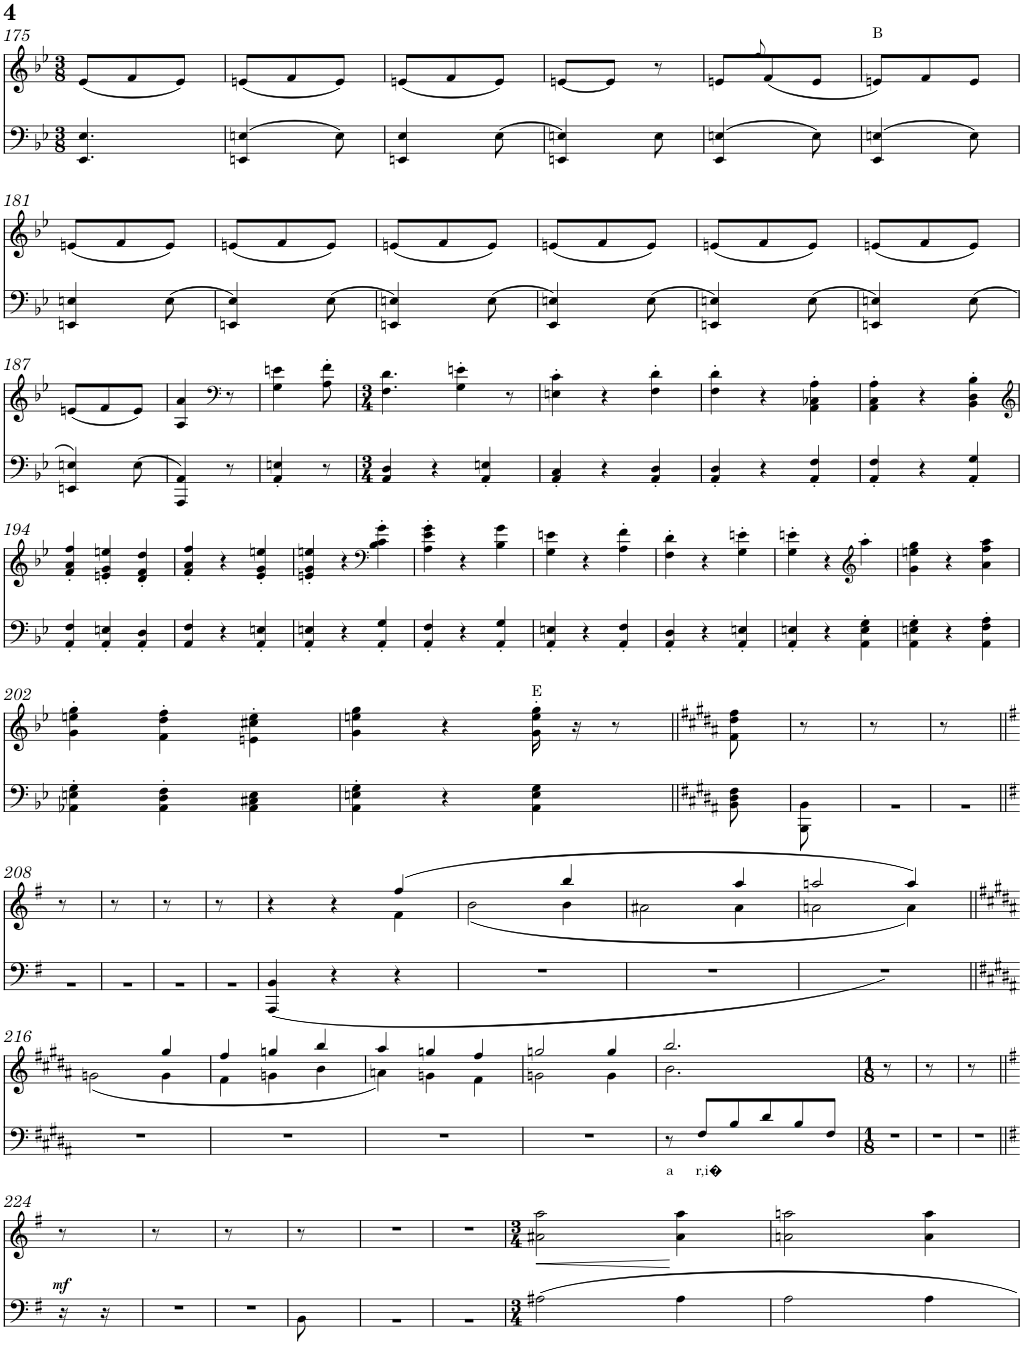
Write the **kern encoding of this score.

**kern	**text	**dynam	**kern	**harte
*part2	*part2	*part2	*part1	*part1
*staff2	*staff2	*staff2	*staff1	*
*I"Piano	*	*	*I"Piano	*
*I'Pno	*	*	*I'Pno	*
!!LO:PB:g=z
*clefF4	*	*	*clefG2	*
*k[b-e-]	*	*	*k[b-e-]	*
*M3/8	*	*	*M3/8	*
=175	=175	=175	=175	=175
4.EE-/ 4.E-/	.	.	(8e-/L	.
.	.	.	8f/	.
.	.	.	8e-/J)	.
=176	=176	=176	=176	=176
(4EEn/ 4En/	.	.	(8en/L	.
.	.	.	8f/	.
8E\)	.	.	8e/J)	.
=177	=177	=177	=177	=177
4EEn/ 4E-/	.	.	(8en/L	.
.	.	.	8f/	.
(8E-\	.	.	8e/J)	.
=178	=178	=178	=178	=178
4EEn/ 4En/)	.	.	[8en/L	.
.	.	.	8e/J]	.
8E\	.	.	8r	.
=179	=179	=179	=179	=179
(4EE-/ 4En/	.	.	8en/L	.
.	.	.	8qff/	.
.	.	.	(8f/	.
8E\)	.	.	8e/J	.
=180	=180	=180	=180	=180
(4EE-/ 4En/	.	.	8en/L)	B:maj
.	.	.	8f/	.
8E\)	.	.	8e/J	.
!!LO:LB:g=z
=181	=181	=181	=181	=181
4EEn/ 4En/	.	.	(8en/L	.
.	.	.	8f/	.
(8E\	.	.	8e/J)	.
=182	=182	=182	=182	=182
4EEn/ 4E-/)	.	.	(8en/L	.
.	.	.	8f/	.
(8E-\	.	.	8e/J)	.
=183	=183	=183	=183	=183
4EEn/ 4En/)	.	.	(8en/L	.
.	.	.	8f/	.
(8E\	.	.	8e/J)	.
=184	=184	=184	=184	=184
4EE-/ 4En/)	.	.	(8en/L	.
.	.	.	8f/	.
(8E\	.	.	8e/J)	.
=185	=185	=185	=185	=185
4EEn/ 4En/)	.	.	(8en/L	.
.	.	.	8f/	.
(8E\	.	.	8e/J)	.
=186	=186	=186	=186	=186
4EEn/ 4En/)	.	.	(8en/L	.
.	.	.	8f/	.
(8E\	.	.	8e/J)	.
!!LO:LB:g=z
=187	=187	=187	=187	=187
4EEn/ 4En/)	.	.	(8en/L	.
.	.	.	8f/	.
(8E\	.	.	8e/J)	.
=188	=188	=188	=188	=188
4AAA/ 4AA/)	.	.	4A/ 4a/	.
*	*	*	*clefF4	*
8r	.	.	8r	.
=189	=189	=189	=189	=189
4AA/' 4En/'	.	.	4G\ 4en\	.
8r	.	.	8A\' 8f\'	.
=190	=190	=190	=190	=190
*M3/4	*	*	*M3/4	*
4AA/ 4D/	.	.	4.F\ 4.d\	.
4r	.	.	.	.
.	.	.	4G\' 4en\'	.
4AA/' 4En/'	.	.	.	.
.	.	.	8r	.
=191	=191	=191	=191	=191
4AA/' 4C/'	.	.	4En\' 4c\'	.
4r	.	.	4r	.
4AA/' 4D/'	.	.	4F\' 4d\'	.
=192	=192	=192	=192	=192
4AA/' 4D/'	.	.	4F\' 4d\'	.
4r	.	.	4r	.
4AA/' 4F/'	.	.	4AA\' 4C-X\' 4A\'	.
=193	=193	=193	=193	=193
4AA/' 4F/'	.	.	4AA\' 4C\' 4A\'	.
4r	.	.	4r	.
4AA/' 4G/'	.	.	4BB-\' 4D\' 4B-\'	.
!!LO:LB:g=z
=194	=194	=194	=194	=194
*	*	*	*clefG2	*
4AA/' 4F/'	.	.	4f/' 4a/' 4ff/'	.
4AA/' 4En/'	.	.	4en/' 4g/' 4een/'	.
4AA/' 4D/'	.	.	4d/' 4f/' 4dd/'	.
=195	=195	=195	=195	=195
4AA/ 4F/	.	.	4f/' 4a/' 4ff/'	.
4r	.	.	4r	.
4AA/' 4En/'	.	.	4e-/' 4g/' 4een/'	.
=196	=196	=196	=196	=196
4AA/' 4En/'	.	.	4en/' 4g/' 4een/'	.
4r	.	.	4r	.
*	*	*	*clefF4	*
4AA/' 4G/'	.	.	4B-\' 4c\' 4g\'	.
=197	=197	=197	=197	=197
4AA/' 4F/'	.	.	4A\' 4e-\' 4g\'	.
4r	.	.	4r	.
4AA/' 4G/'	.	.	4B-\ 4g\	.
=198	=198	=198	=198	=198
4AA/' 4En/'	.	.	4G\ 4en\	.
4r	.	.	4r	.
4AA/' 4F/'	.	.	4A\' 4f\'	.
=199	=199	=199	=199	=199
4AA/' 4D/'	.	.	4F\' 4d\'	.
4r	.	.	4r	.
4AA/' 4En/'	.	.	4G\' 4en\'	.
=200	=200	=200	=200	=200
4AA/' 4En/'	.	.	4G\' 4en\'	.
4r	.	.	4r	.
*	*	*	*clefG2	*
4AA\' 4E\' 4G\'	.	.	4aa'\	.
=201	=201	=201	=201	=201
4AA\' 4En\' 4G\'	.	.	4g\ 4een\ 4gg\	.
4r	.	.	4r	.
4AA\' 4F\' 4A\'	.	.	4a\ 4ff\ 4aa\	.
!!LO:LB:g=z
=202	=202	=202	=202	=202
4AA-X\' 4En\' 4G\'	.	.	4g\' 4een\' 4gg\'	.
4AA-\' 4D\' 4F\'	.	.	4f\' 4dd\' 4ff\'	.
4AA-\ 4C#X\ 4E\	.	.	4en\' 4cc#X\' 4ee\'	.
=203	=203	=203	=203	=203
4AA\' 4En\' 4G\'	.	.	4g\ 4een\ 4gg\	.
4r	.	.	4r	.
4AA\ 4E\ 4G\	.	.	16g\' 16ee\' 16gg\'	E:maj
.	.	.	16r	.
.	.	.	8r	.
=204||	=204||	=204||	=204||	=204||
*k[f#c#g#d#a#]	*	*	*k[f#c#g#d#a#]	*
*^	*	*	*	*
2.ryy	8BB\ 8D#\ 8F#\	.	.	8f#\ 8dd#\ 8ff#\	.
.	2ryy	.	.	2ryy	.
.	8ryy	.	.	8ryy	.
=205	=205	=205	=205	=205	=205
2.ryy	8BBB\ 8BB\	.	.	8r	.
.	2ryy	.	.	2ryy	.
.	8ryy	.	.	8ryy	.
=206	=206	=206	=206	=206	=206
2.ryy	8r	.	.	8r	.
.	2ryy	.	.	2ryy	.
.	8ryy	.	.	8ryy	.
=207	=207	=207	=207	=207	=207
2.ryy	8r	.	.	8r	.
.	2ryy	.	.	2ryy	.
.	8ryy	.	.	8ryy	.
!!LO:LB:g=z
=208||	=208||	=208||	=208||	=208||	=208||
*k[f#]	*	*	*	*k[f#]	*
2.ryy	8r	.	.	8r	.
.	2ryy	.	.	2ryy	.
.	8ryy	.	.	8ryy	.
=209	=209	=209	=209	=209	=209
2.ryy	8r	.	.	8r	.
.	2ryy	.	.	2ryy	.
.	8ryy	.	.	8ryy	.
=210	=210	=210	=210	=210	=210
2.ryy	8r	.	.	8r	.
.	2ryy	.	.	2ryy	.
.	8ryy	.	.	8ryy	.
=211	=211	=211	=211	=211	=211
2.ryy	8r	.	.	8r	.
.	2ryy	.	.	2ryy	.
.	8ryy	.	.	8ryy	.
*v	*v	*	*	*	*
=212	=212	=212	=212	=212
*	*	*	*^	*
(4AAA/ 4BB/	.	.	4r	2ryy	.
4r	.	.	4r	.	.
4r	.	.	(4ff#/	4f#\	.
=213	=213	=213	=213	=213	=213
2.r	.	.	2ryy	(2b\	.
.	.	.	4bb/	4b\	.
=214	=214	=214	=214	=214	=214
2.r	.	.	2ryy	2a#X\	.
.	.	.	4aa/	4a#\	.
=215	=215	=215	=215	=215	=215
2.r)	.	.	2aan/	2an\	.
.	.	.	4aa/)	4a\)	.
!!LO:LB:g=z	!!
=216||	=216||	=216||	=216||	=216||	=216||
*k[f#c#g#d#a#]	*	*	*k[f#c#g#d#a#]	*	*
2.r	.	.	2ryy	(2gn\	.
.	.	.	4gg#/	4g\	.
=217	=217	=217	=217	=217	=217
2.r	.	.	4ff#/	4f#\	.
.	.	.	4ggn/	4gn\	.
.	.	.	4bb/	4b\	.
=218	=218	=218	=218	=218	=218
2.r	.	.	4aa#/	4an\)	.
.	.	.	4ggn/	4gn\	.
.	.	.	4ff#/	4f#\	.
=219	=219	=219	=219	=219	=219
2.r	.	.	2ggn/	2gn\	.
.	.	.	4gg/	4g\	.
=220	=220	=220	=220	=220	=220
!	!LO:LY:b	!	!	!	!
8r	a	.	2.bb/	2.b\	.
!	!LO:LY:b	!	!	!	!
8F#/L	r,i�	.	.	.	.
8B/	.	.	.	.	.
8d#/	.	.	.	.	.
8B/	.	.	.	.	.
8F#/J	.	.	.	.	.
*	*	*	*v	*v	*
=221	=221	=221	=221	=221
*M1/8	*	*	*M1/8	*
8r	.	.	8r	.
=222	=222	=222	=222	=222
8r	.	.	8r	.
=223	=223	=223	=223	=223
8r	.	.	8r	.
!!LO:LB:g=z
=224||	=224||	=224||	=224||	=224||
*k[f#]	*	*	*k[f#]	*
!	!	!LO:DY:a	!	!
16r	.	mf	8r	.
16r	.	.	.	.
=225	=225	=225	=225	=225
8r	.	.	8r	.
=226	=226	=226	=226	=226
8r	.	.	8r	.
=227	=227	=227	=227	=227
*^	*	*	*	*
8ryy	8BB\	.	.	8r	.
=228	=228	=228	=228	=228	=228
8ryy	8r	.	.	8r	.
=229	=229	=229	=229	=229	=229
8ryy	8r	.	.	8r	.
*v	*v	*	*	*	*
=230	=230	=230	=230	=230
*M3/4	*	*	*M3/4	*
*^	*	*	*	*
!	!	!	!LO:HP:b	!	!
*v	*v	*	*	*	*
2A#X\	.	<	2a#X\ 2aa\	.
4A#\	.	[	4a#\ 4aa\	.
=231	=231	=231	=231	=231
2A\	.	.	2an\ 2aan\	.
4A\	.	.	4a\ 4aa\	.
=	=	=	=	=
*-	*-	*-	*-	*-
